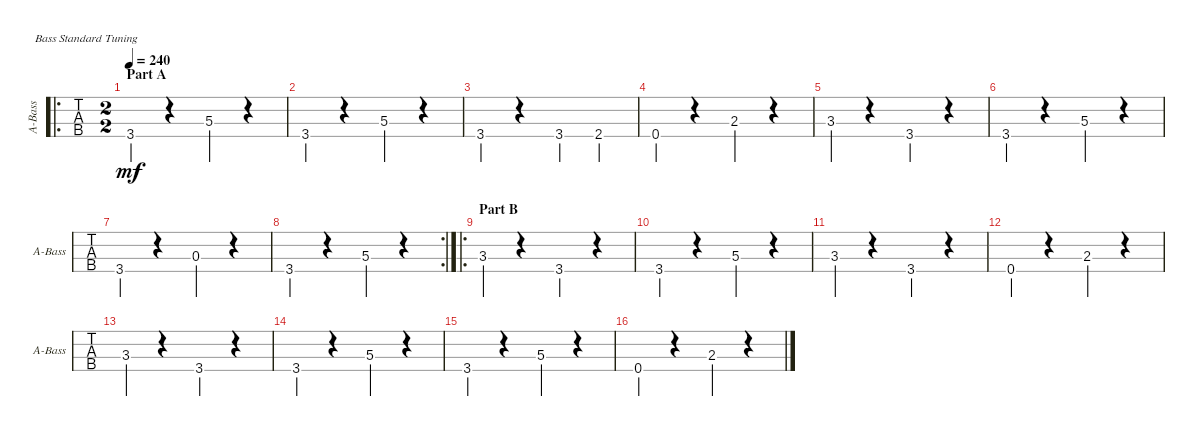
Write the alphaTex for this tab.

\bracketExtendMode groupsimilarinstruments
\singleTrackTrackNamePolicy allsystems
\multiTrackTrackNamePolicy allsystems
\otherSystemsTrackNameOrientation horizontal
\track ("Acoustic Bass" "A-Bass") {instrument acousticbass}
\staff {tabs}
\tuning (G2 D2 A1 E1)
\ro
\ts (2 2)
\section ("" "Part A")
\tempo 240
\clef f4
\ks g
3.4.4{dy mf instrument acousticbass} r.4 5.3.4 r.4 |
3.4.4 r.4 5.3.4 r.4 |
3.4.4 r.4 3.4.4 2.4.4 |
0.4.4 r.4 2.3.4 r.4 |
3.3.4 r.4 3.4.4 r.4 |
3.4.4 r.4 5.3.4 r.4 |
3.4.4 r.4 0.3.4 r.4 |
\rc 2
3.4.4 r.4 5.3.4 r.4 |
\ro
\section ("" "Part B")
3.3.4 r.4 3.4.4 r.4 |
3.4.4 r.4 5.3.4 r.4 |
3.3.4 r.4 3.4.4 r.4 |
0.4.4 r.4 2.3.4 r.4 |
3.3.4 r.4 3.4.4 r.4 |
3.4.4 r.4 5.3.4 r.4 |
3.4.4 r.4 5.3.4 r.4 |
0.4.4 r.4 2.3.4 r.4
